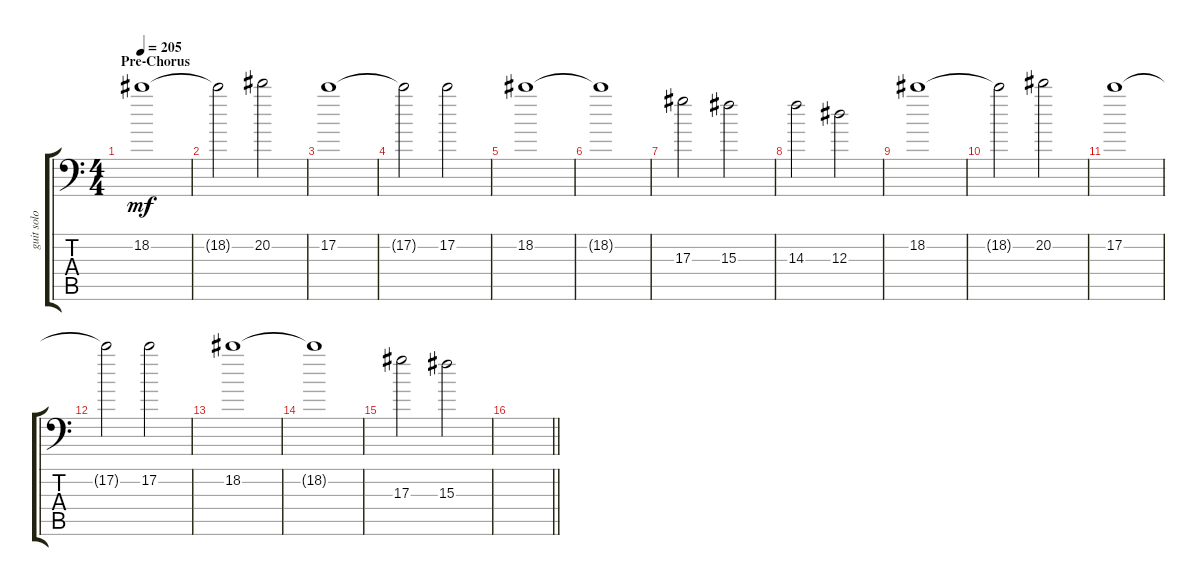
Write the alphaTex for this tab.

\track ("guit solo" "guit solo") {instrument overdrivenguitar}
\staff {score tabs}
\tuning (C4 G3 Eb3 Bb2 F2 Bb1) {hide}
\ts (4 4)
\section ("" "Pre-Chorus")
\tempo 205
\clef f4
\ks c
18.2.1{dy mf} |
18.2{t}.2 20.2.2 |
17.2.1 |
17.2{t}.2 17.2.2 |
18.2.1 |
18.2{t}.1 |
17.3.2 15.3.2 |
14.3.2 12.3.2 |
18.2.1 |
18.2{t}.2 20.2.2 |
17.2.1 |
17.2{t}.2 17.2.2 |
18.2.1 |
18.2{t}.1 |
17.3.2 15.3.2 |
\barLineRight lightlight
